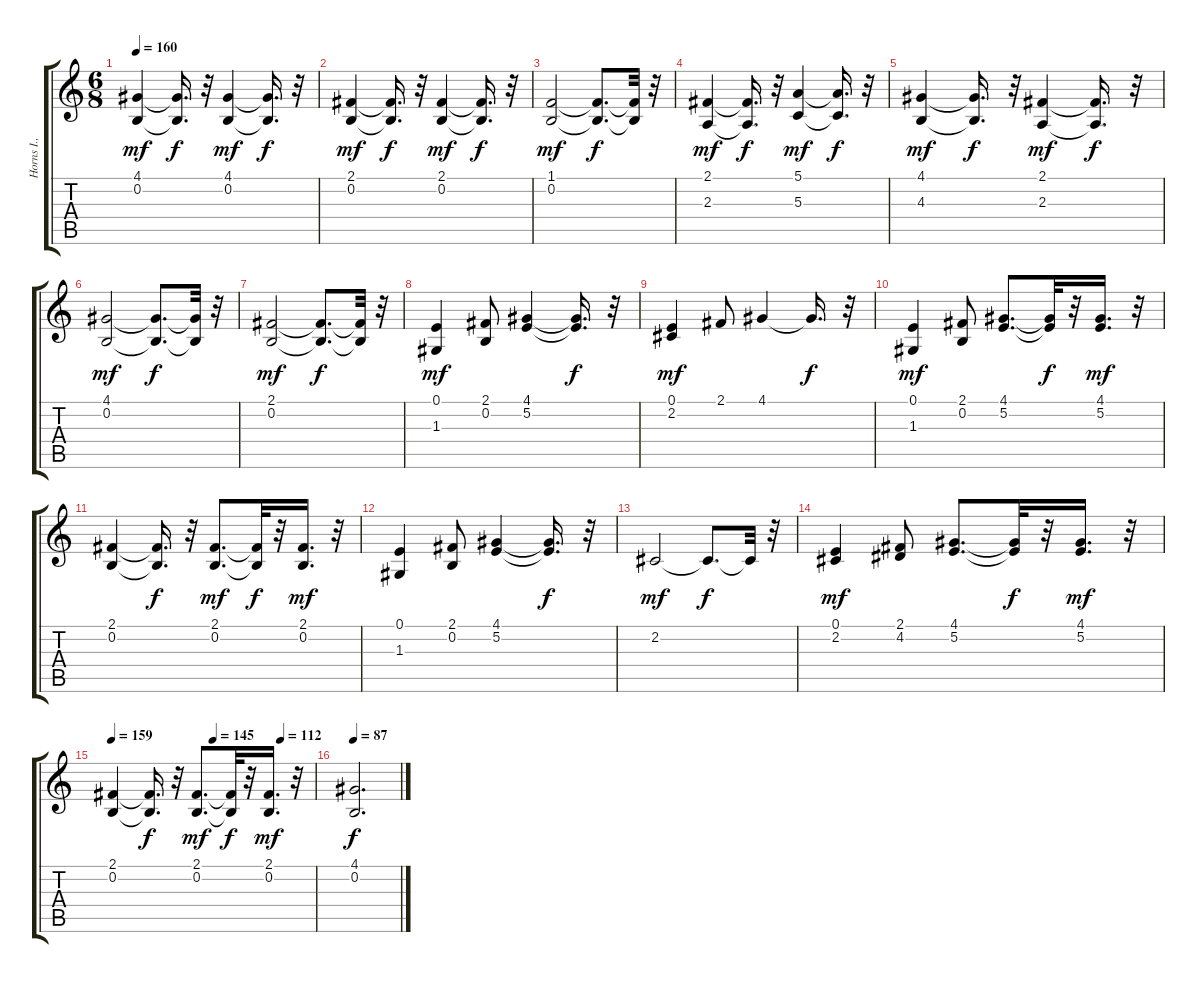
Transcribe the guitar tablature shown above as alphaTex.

\track ("Horns I., II. E" "Horns I., ") {instrument frenchhorn}
\staff {score tabs}
\tuning (E4 B3 G3 D3 A2 E2) {hide}
\ts (6 8)
\tempo 160
\clef g2
\ks c
(4.1 0.2).4{dy mf} (4.1{t} 0.2{t}).16{d dy f} r.32 (4.1 0.2).4{dy mf} (4.1{t} 0.2{t}).16{d dy f} r.32 |
(2.1 0.2).4{dy mf} (2.1{t} 0.2{t}).16{d dy f} r.32 (2.1 0.2).4{dy mf} (2.1{t} 0.2{t}).16{d dy f} r.32 |
(1.1 0.2).2{dy mf} (1.1{t} 0.2{t}).8{d dy f} (1.1{t} 0.2{t}).32 r.32 |
(2.1 2.3).4{dy mf} (2.1{t} 2.3{t}).16{d dy f} r.32 (5.1 5.3).4{dy mf} (5.1{t} 5.3{t}).16{d dy f} r.32 |
(4.1 4.3).4{dy mf} (4.1{t} 4.3{t}).16{d dy f} r.32 (2.1 2.3).4{dy mf} (2.1{t} 2.3{t}).16{d dy f} r.32 |
(4.1 0.2).2{dy mf} (4.1{t} 0.2{t}).8{d dy f} (4.1{t} 0.2{t}).32 r.32 |
(2.1 0.2).2{dy mf} (2.1{t} 0.2{t}).8{d dy f} (2.1{t} 0.2{t}).32 r.32 |
(0.1 1.3).4{dy mf} (2.1 0.2).8 (4.1 5.2).4 (4.1{t} 5.2{t}).16{d dy f} r.32 |
(0.1 2.2).4{dy mf} 2.1.8 4.1.4 4.1{t}.16{d dy f} r.32 |
(0.1 1.3).4{dy mf} (2.1 0.2).8 (4.1 5.2).8{d} (4.1{t} 5.2{t}).32{dy f} r.32 (4.1 5.2).16{d dy mf} r.32 |
(2.1 0.2).4 (2.1{t} 0.2{t}).16{d dy f} r.32 (2.1 0.2).8{d dy mf} (2.1{t} 0.2{t}).32{dy f} r.32 (2.1 0.2).16{d dy mf} r.32 |
(0.1 1.3).4 (2.1 0.2).8 (4.1 5.2).4 (4.1{t} 5.2{t}).16{d dy f} r.32 |
2.2.2{dy mf} 2.2{t}.8{d dy f} 2.2{t}.32 r.32 |
(0.1 2.2).4{dy mf} (2.1 4.2).8 (4.1 5.2).8{d} (4.1{t} 5.2{t}).32{dy f} r.32 (4.1 5.2).16{d dy mf} r.32 |
\tempo 159
\tempo (145 0.5)
\tempo (112 0.8333333333333334)
(2.1 0.2).4 (2.1{t} 0.2{t}).16{d dy f} r.32 (2.1 0.2).8{d dy mf} (2.1{t} 0.2{t}).32{dy f} r.32 (2.1 0.2).16{d dy mf} r.32 |
\tempo 87
(4.1 0.2).2{d dy f}
